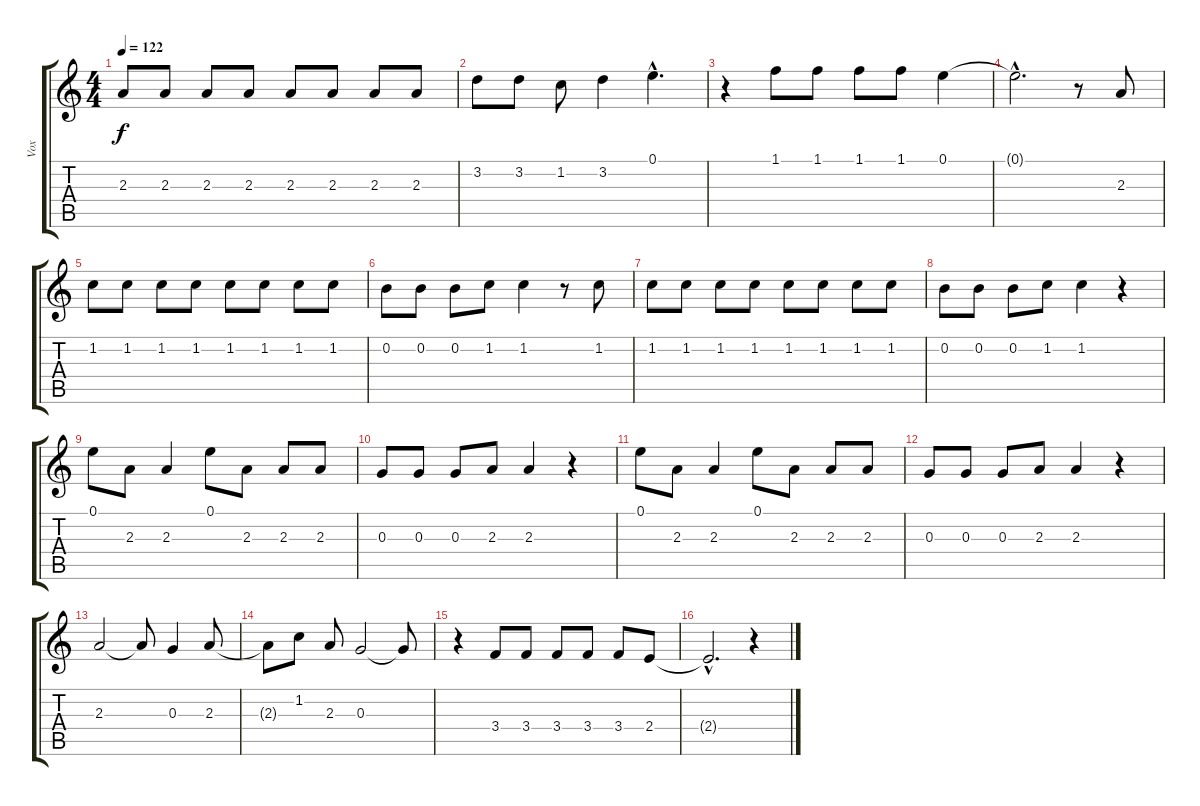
\track ("Vox" "Vox") {instrument electricguitarclean}
\staff {score tabs}
\tuning (E4 B3 G3 D3 A2 E2) {hide}
\ts (4 4)
\tempo 122
\clef g2
\ks c
2.3.8{dy f} 2.3.8 2.3.8 2.3.8 2.3.8 2.3.8 2.3.8 2.3.8 |
3.2.8 3.2.8 1.2.8 3.2.4 0.1{hac}.4{d} |
r.4 1.1.8 1.1.8 1.1.8 1.1.8 0.1.4 |
0.1{hac t}.2{d} r.8 2.3.8 |
1.2.8 1.2.8 1.2.8 1.2.8 1.2.8 1.2.8 1.2.8 1.2.8 |
0.2.8 0.2.8 0.2.8 1.2.8 1.2.4 r.8 1.2.8 |
1.2.8 1.2.8 1.2.8 1.2.8 1.2.8 1.2.8 1.2.8 1.2.8 |
0.2.8 0.2.8 0.2.8 1.2.8 1.2.4 r.4 |
0.1.8 2.3.8 2.3.4 0.1.8 2.3.8 2.3.8 2.3.8 |
0.3.8 0.3.8 0.3.8 2.3.8 2.3.4 r.4 |
0.1.8 2.3.8 2.3.4 0.1.8 2.3.8 2.3.8 2.3.8 |
0.3.8 0.3.8 0.3.8 2.3.8 2.3.4 r.4 |
2.3.2 2.3{t}.8 0.3.4 2.3.8 |
2.3{t}.8 1.2.8 2.3.8 0.3.2 0.3{t}.8 |
r.4 3.4.8 3.4.8 3.4.8 3.4.8 3.4.8 2.4.8 |
2.4{hac t}.2{d} r.4
